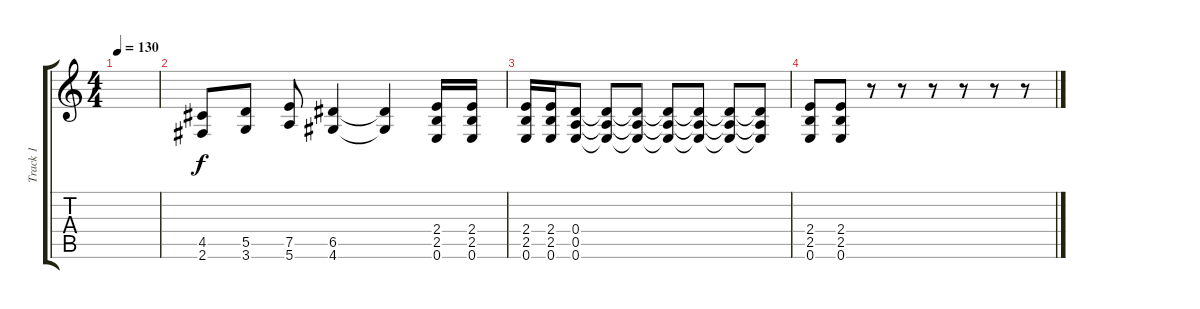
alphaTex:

\track ("Track 1" "Track 1") {instrument distortionguitar}
\staff {score tabs}
\tuning (E4 B3 G3 D3 A2 E2) {hide}
\ts (4 4)
\tempo 130
\clef g2
\ks c
|
(4.5 2.6).8 (5.5 3.6).8 (7.5 5.6).8 (6.5 4.6).4 (6.5{t} 4.6{t}).4 (2.4 2.5 0.6).16 (2.4 2.5 0.6).16 |
(2.4 2.5 0.6).16 (2.4 2.5 0.6).16 (0.4 0.5 0.6).8 (0.4{t} 0.5{t} 0.6{t}).8 (0.4{t} 0.5{t} 0.6{t}).8 (0.4{t} 0.5{t} 0.6{t}).8 (0.4{t} 0.5{t} 0.6{t}).8 (0.4{t} 0.5{t} 0.6{t}).8 (0.4{t} 0.5{t} 0.6{t}).8 |
(2.4 2.5 0.6).8 (2.4 2.5 0.6).8 r.8 r.8 r.8 r.8 r.8 r.8
